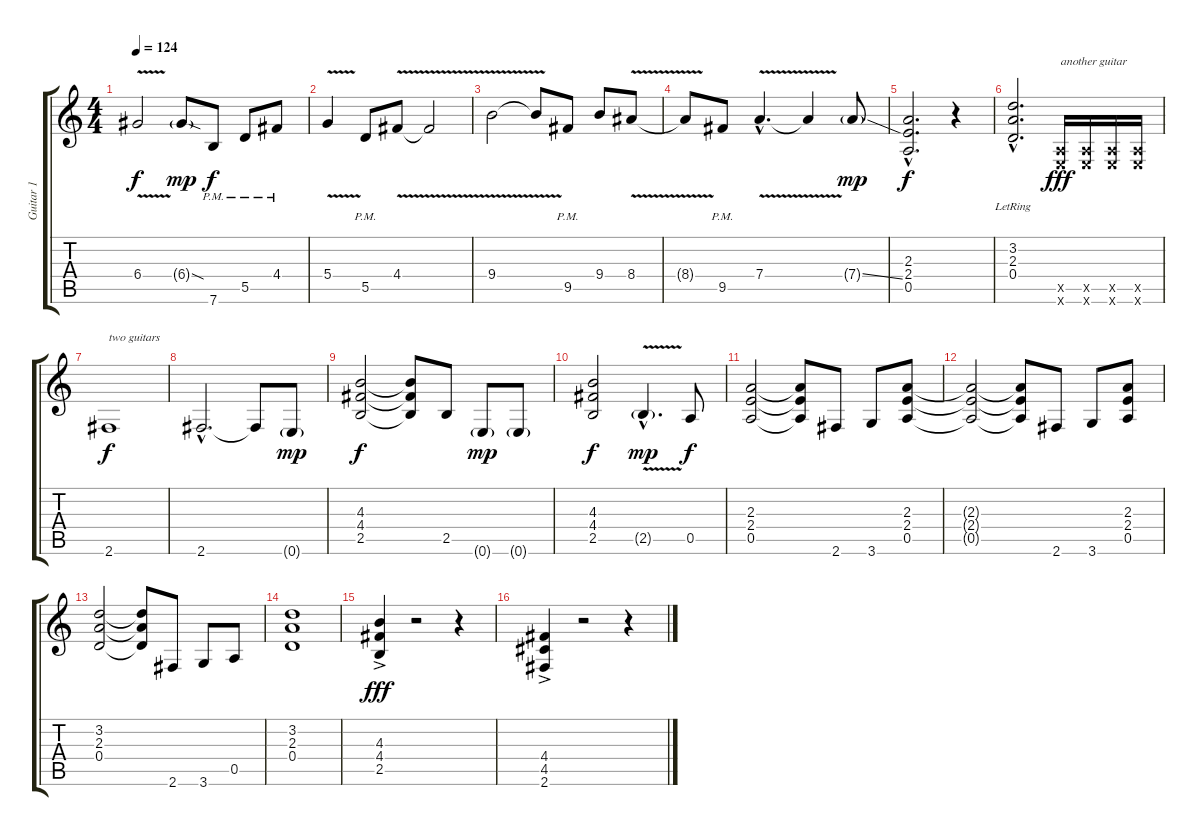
\track ("Guitar 1" "Guitar 1") {instrument distortionguitar}
\staff {score tabs}
\tuning (E4 B3 G3 D3 A2 E2) {hide}
\ts (4 4)
\tempo 124
\clef g2
\ks c
6.4{v}.2{dy f} 6.4{sod g}.8{dy mp} 7.6{pm}.8{dy f} 5.5{pm}.8 4.4{pm}.8 |
5.4{v}.4 5.5{pm}.8 4.4{v}.8 4.4{t}.2 |
9.4{v}.2 9.4{t}.8 9.5{pm}.8 9.4.8 8.4{v}.8 |
8.4{t}.8 9.5{pm}.8 7.4{v hac}.4{d} 7.4{t}.4 7.4{ss g}.8{dy mp} |
(2.3{hac} 2.4{hac} 0.5{hac}).2{d dy f} r.4 |
(3.2{hac lr} 2.3{hac lr} 0.4{hac lr}).2{d} (0.5{x} 0.6{x}).16{txt "another guitar" dy fff} (0.5{x} 0.6{x}).16 (0.5{x} 0.6{x}).16 (0.5{x} 0.6{x}).16 |
2.6.1{txt "two guitars" dy f} |
2.6{hac}.2{d} 2.6{t}.8 0.6{g}.8{dy mp} |
(4.3 4.4 2.5).2{dy f} (4.3{t} 4.4{t} 2.5{t}).8 2.5.8 0.6{g}.8{dy mp} 0.6{g}.8 |
(4.3 4.4 2.5).2{dy f} 2.5{v g hac}.4{d dy mp} 0.5.8{dy f} |
(2.3 2.4 0.5).2 (2.3{t} 2.4{t} 0.5{t}).8 2.6.8 3.6.8 (2.3 2.4 0.5).8 |
(2.3{t} 2.4{t} 0.5{t}).2 (2.3{t} 2.4{t} 0.5{t}).8 2.6.8 3.6.8 (2.3 2.4 0.5).8 |
(3.2 2.3 0.4).2 (3.2{t} 2.3{t} 0.4{t}).8 2.6.8 3.6.8 0.5.8 |
(3.2 2.3 0.4).1 |
(4.3{ac} 4.4{ac} 2.5{ac}).4{dy fff} r.2 r.4 |
(4.4{ac} 4.5{ac} 2.6{ac}).4 r.2 r.4
